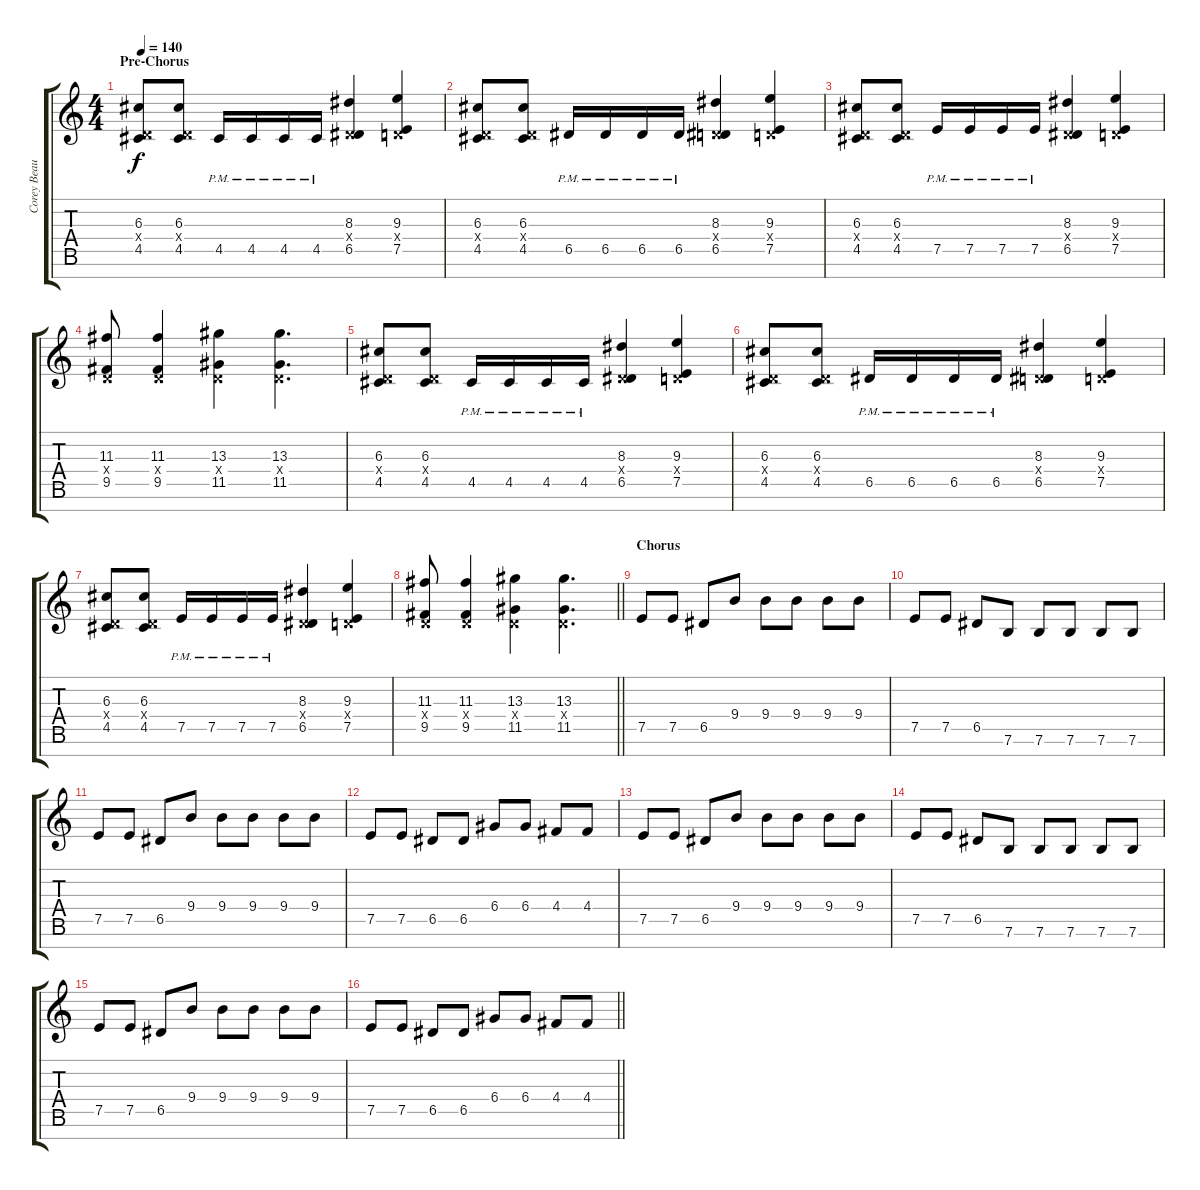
\track ("Corey Beaulieu" "Corey Beau") {instrument distortionguitar}
\staff {score tabs}
\tuning (E4 B3 G3 D3 A2 E2 B1) {hide}
\ts (4 4)
\section ("" "Pre-Chorus")
\tempo 140
\clef g2
\ks c
(6.3 0.4{x} 4.5).8{dy f volume 10 instrument distortionguitar} (6.3 0.4{x} 4.5).8 4.5{pm}.16 4.5{pm}.16 4.5{pm}.16 4.5{pm}.16 (8.3 0.4{x} 6.5).4 (9.3 0.4{x} 7.5).4 |
(6.3 0.4{x} 4.5).8 (6.3 0.4{x} 4.5).8 6.5{pm}.16 6.5{pm}.16 6.5{pm}.16 6.5{pm}.16 (8.3 0.4{x} 6.5).4 (9.3 0.4{x} 7.5).4 |
(6.3 0.4{x} 4.5).8 (6.3 0.4{x} 4.5).8 7.5{pm}.16 7.5{pm}.16 7.5{pm}.16 7.5{pm}.16 (8.3 0.4{x} 6.5).4 (9.3 0.4{x} 7.5).4 |
(11.3 0.4{x} 9.5).8 (11.3 0.4{x} 9.5).4 (13.3 0.4{x} 11.5).4 (13.3 0.4{x} 11.5).4{d} |
(6.3 0.4{x} 4.5).8 (6.3 0.4{x} 4.5).8 4.5{pm}.16 4.5{pm}.16 4.5{pm}.16 4.5{pm}.16 (8.3 0.4{x} 6.5).4 (9.3 0.4{x} 7.5).4 |
(6.3 0.4{x} 4.5).8 (6.3 0.4{x} 4.5).8 6.5{pm}.16 6.5{pm}.16 6.5{pm}.16 6.5{pm}.16 (8.3 0.4{x} 6.5).4 (9.3 0.4{x} 7.5).4 |
(6.3 0.4{x} 4.5).8 (6.3 0.4{x} 4.5).8 7.5{pm}.16 7.5{pm}.16 7.5{pm}.16 7.5{pm}.16 (8.3 0.4{x} 6.5).4 (9.3 0.4{x} 7.5).4 |
\barLineRight lightlight
(11.3 0.4{x} 9.5).8 (11.3 0.4{x} 9.5).4 (13.3 0.4{x} 11.5).4 (13.3 0.4{x} 11.5).4{d} |
\section ("" "Chorus")
7.5.8{volume 15} 7.5.8 6.5.8 9.4.8 9.4.8 9.4.8 9.4.8 9.4.8 |
7.5.8 7.5.8 6.5.8 7.6.8 7.6.8 7.6.8 7.6.8 7.6.8 |
7.5.8 7.5.8 6.5.8 9.4.8 9.4.8 9.4.8 9.4.8 9.4.8 |
7.5.8 7.5.8 6.5.8 6.5.8 6.4.8 6.4.8 4.4.8 4.4.8 |
7.5.8 7.5.8 6.5.8 9.4.8 9.4.8 9.4.8 9.4.8 9.4.8 |
7.5.8 7.5.8 6.5.8 7.6.8 7.6.8 7.6.8 7.6.8 7.6.8 |
7.5.8 7.5.8 6.5.8 9.4.8 9.4.8 9.4.8 9.4.8 9.4.8 |
\barLineRight lightlight
7.5.8 7.5.8 6.5.8 6.5.8 6.4.8 6.4.8 4.4.8 4.4.8
